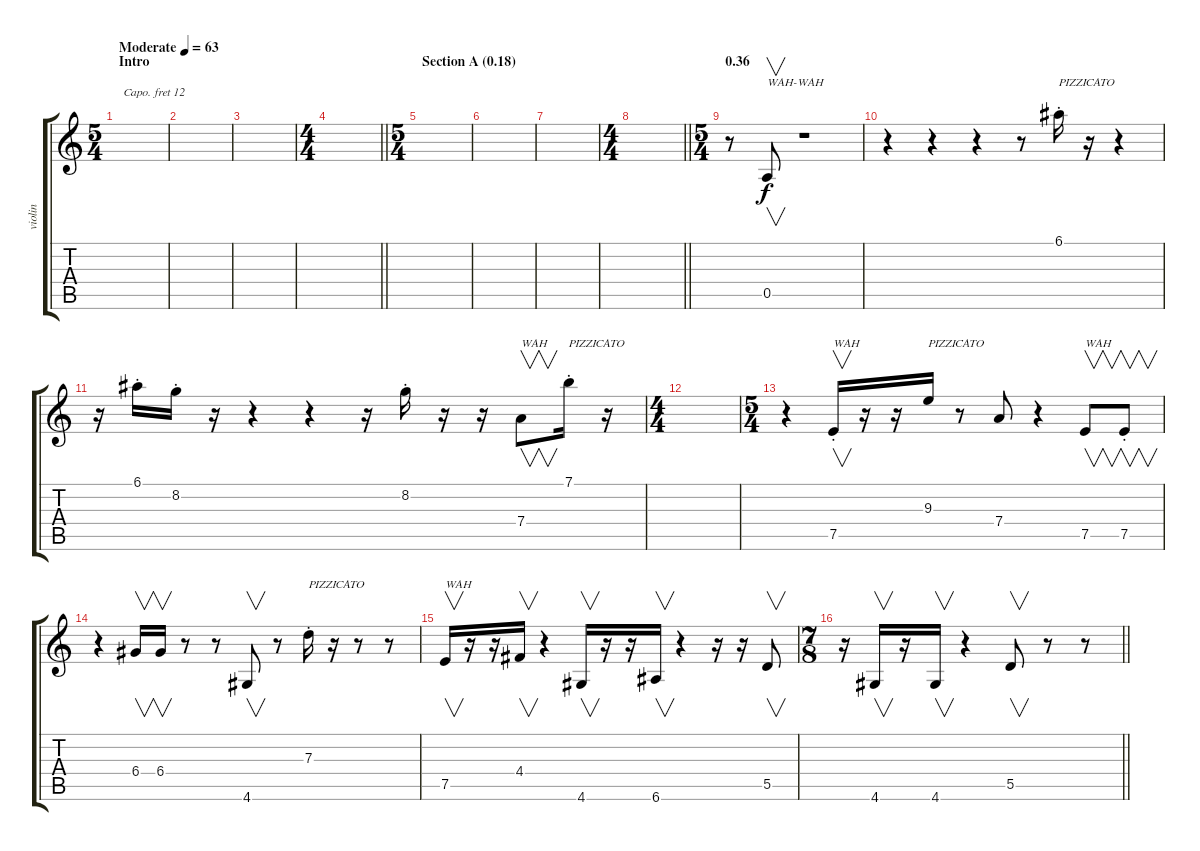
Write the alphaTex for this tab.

\track ("violin" "violin") {instrument violin}
\staff {score tabs}
\capo 12
\tuning (E4 B3 G3 D3 A2 E2) {hide}
\ts (5 4)
\section ("" "Intro")
\tempo (63 "Moderate")
\clef g2
\ks c
|
|
|
\ts (4 4)
\barLineRight lightlight
|
\ts (5 4)
\section ("" "Section A (0.18)")
|
|
|
\ts (4 4)
\barLineRight lightlight
|
\ts (5 4)
\section ("" "0.36")
r.8 0.5.8{v txt "WAH-WAH"} r.1 |
r.4 r.4 r.4 r.8 6.1{st}.16{txt "PIZZICATO" instrument pizzicatostrings} r.16 r.4 |
r.16 6.1{st}.16 8.2{st}.16 r.16 r.4 r.4 r.16 8.2{st}.16 r.16 r.16 7.4.8{v txt "WAH" instrument violin} 7.1{st}.16{txt "PIZZICATO" instrument pizzicatostrings} r.16 |
\ts (4 4)
|
\ts (5 4)
r.4 7.5{st}.16{v txt "WAH" instrument violin} r.16 r.16 9.3.16{txt "PIZZICATO" instrument pizzicatostrings} r.8 7.4.8 r.4 7.5.8{v txt "WAH" instrument violin} 7.5{st}.8{v} |
r.4 6.4.16{v} 6.4.16{v} r.8 r.8 4.6.8{v} r.8 7.3{st}.16{txt "PIZZICATO" instrument pizzicatostrings} r.16 r.8 r.8 |
7.5.16{v txt "WAH" instrument violin} r.16 r.16 4.4.16{v} r.4 4.6.16{v} r.16 r.16 6.6.16{v} r.4 r.16 r.16 5.5.8{v} |
\ts (7 8)
\barLineRight lightlight
r.16 4.6.16{v} r.16 4.6.16{v} r.4 5.5.8{v} r.8 r.8
